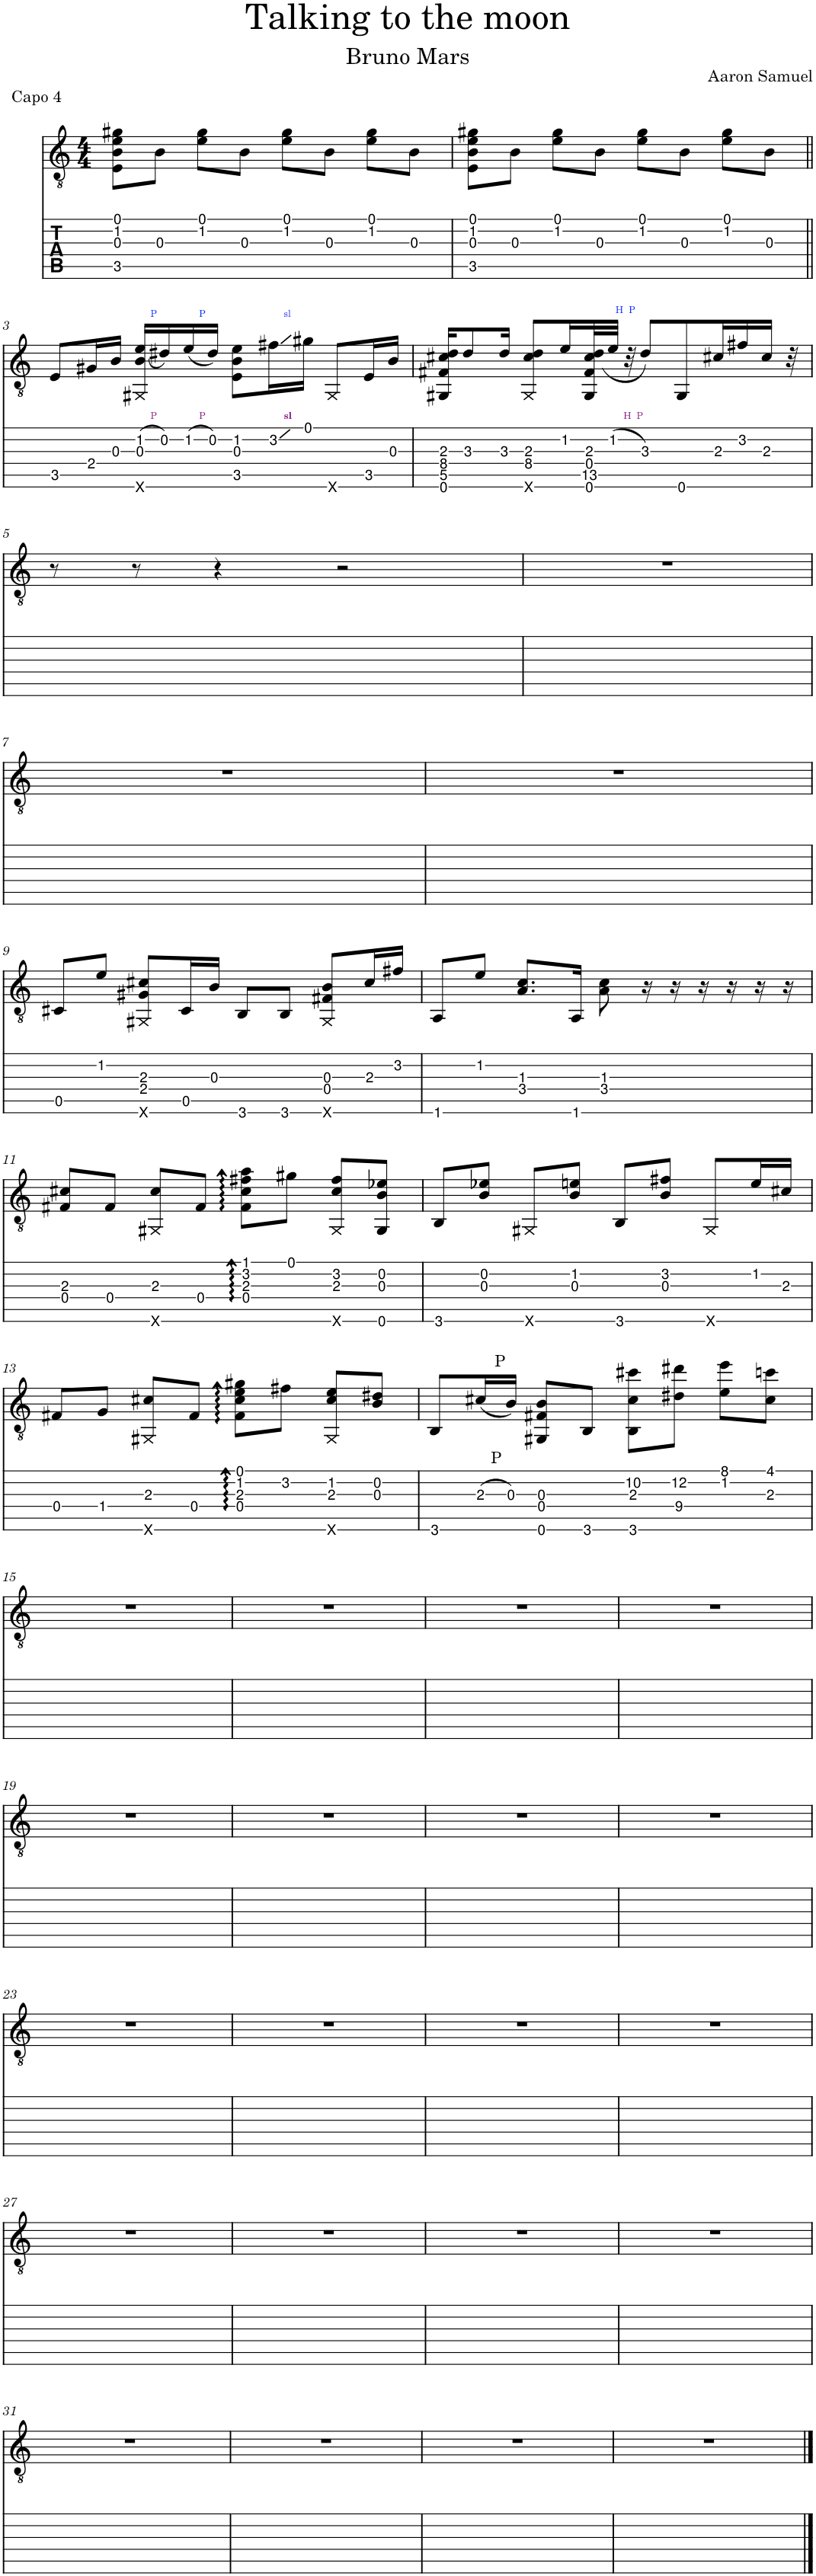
**kern	**kern
*part1	*part1
*staff2	*staff1
*I"Guitar	*
*I'Guit.	*
*stria6	*
*	*clefGv2
*k[]	*k[]
*M4/4	*M4/4
=1	=1
!	!LO:TX:a:t=Capo 4
8E\ 8B\ 8e\ 8g#X\L	8E\ 8B\ 8e\ 8g#X\L
8BJ	8B\J
8e\ 8g#\L	8e\ 8g#\L
8BJ	8B\J
8e\ 8g#\L	8e\ 8g#\L
8BJ	8B\J
8e\ 8g#\L	8e\ 8g#\L
8BJ	8B\J
=2	=2
8E\ 8B\ 8e\ 8g#\L	8E\ 8B\ 8e\ 8g#X\L
8BJ	8B\J
8e\ 8g#\L	8e\ 8g#\L
8BJ	8B\J
8e\ 8g#\L	8e\ 8g#\L
8BJ	8B\J
8e\ 8g#\L	8e\ 8g#\L
8BJ	8B\J
!!LO:LB:g=z
=3||	=3||
8EL	8E/L
16G#L	16G#X/L
16BJJ	16B/JJ
!	!LO:TX:a:color=#0433FF:t=P
!LO:TX:a:color=#942192:t=P	!
16GG#\ 16B\ 16e\LL	(16GG#X/ 16B/ 16e/LL
16d#J	16d#X/)
!	!LO:TX:a:color=#0433FF:t=P
!LO:TX:a:color=#942192:t=P	!
16eL	(16e/
16d#JJ	16d#/JJ)
8E\ 8B\ 8e\L	8E\ 8B\ 8e\L
!	!LO:TX:a:color=#0433FF:t=sl
!LO:TX:a:B:color=#942192:t=sl	!
16f#L	16f#X\L
16g#JJ	16g#X\JJ
8GG#L	8GG#/L
16EL	16E/L
16BJJ	16B/JJ
=4	=4
16GG#\ 16F#\ 16d\ 16c#\KL	16GG#X/ 16F#X/ 16c#X/ 16d/KL
8d	8d/
16dJk	16d/Jk
8GG#\ 8d\ 8c#\L	8GG#/ 8c#/ 8d/L
16eL	16e/L
!	!LO:TX:a:color=#0433FF:t=H  P
32GG#\ 32d\ 32F#\ 32c#\L	32GG#/ 32F#/ 32c#/ 32d/L
!LO:TX:a:color=#942192:t=H  P	!
32eJJJ	(32e/JJJ
32r	32r
8dL	8d/L)
8GG#J	8GG#/
16c#XLL	16c#X/L
16f#	16f#X/
16c#JJ	16c#/JJ
32r	32r
!!LO:LB:g=z
=5	=5
8r	8r
8r	8r
4r	4r
2r	2r
=6	=6
1r	1r
!!LO:LB:g=z
=7	=7
1r	1r
=8	=8
1r	1r
!!LO:LB:g=z
=9	=9
8C#L	8C#X/L
8eJ	8e/J
8GG#\ 8G#\ 8c#\L	8GG#X/ 8G#X/ 8c#X/L
16C#L	16C#/L
16BJJ	16B/JJ
8BBL	8BB/L
8BBJ	8BB/J
8GG#\ 8F#\ 8B\L	8GG#/ 8F#X/ 8B/L
16c#L	16c#/L
16f#JJ	16f#X/JJ
=10	=10
8AAL	8AA/L
8eJ	8e/J
8.A\ 8.c\L	8.A/ 8.c/L
16AAJk	16AA/Jk
8A 8c	8A\ 8c\
16r	16r
16r	16r
16r	16r
16r	16r
16r	16r
16r	16r
!!LO:LB:g=z
=11	=11
8F#\ 8c#\L	8F#X/ 8c#X/L
8F#J	8F#/J
8GG#\ 8c#\L	8GG#X/ 8c#/L
8F#J	8F#/J
8F#::\ 8c#::\ 8f#::\ 8a::\L	8F#\:: 8c#\:: 8f#X\:: 8a\::L
8g#J	8g#X\J
8GG#\ 8c#\ 8f#\L	8GG#/ 8c#/ 8f#/L
8GG#\ 8B\ 8e-\J	8GG#/ 8B/ 8e-X/J
=12	=12
8BBL	8BB/L
8B\ 8e-\J	8B/ 8e-X/J
8GG#L	8GG#X/L
8B\ 8e\J	8B/ 8en/J
8BBL	8BB/L
8B\ 8f#\J	8B/ 8f#X/J
8GG#L	8GG#/L
16eL	16e/L
16c#JJ	16c#X/JJ
!!LO:LB:g=z
=13	=13
8F#L	8F#X/L
8GJ	8G/J
8GG#\ 8c#\L	8GG#X/ 8c#X/L
8F#J	8F#/J
8F#::\ 8c#::\ 8e::\ 8g#::\L	8F#\:: 8c#\:: 8e\:: 8g#X\::L
8f#J	8f#X\J
8GG#\ 8c#\ 8e\L	8GG#/ 8c#/ 8e/L
8B\ 8d#\J	8B/ 8d#X/J
=14	=14
8BBL	8BB/L
!	!LO:TX:a:t=P
!LO:TX:a:t=P	!
16c#L	(16c#X/L
16BJJ	16B/JJ)
8GG#\ 8F#\ 8B\L	8GG#X/ 8F#X/ 8B/L
8BBJ	8BB/J
8BB\ 8c#\ 8cc#\L	8BB\ 8c#\ 8cc#X\L
8d#\ 8dd#\J	8d#X\ 8dd#X\J
8e\ 8ee\L	8e\ 8ee\L
8c#\ 8cc\J	8c#\ 8ccn\J
!!LO:LB:g=z
=15	=15
1r	1r
=16	=16
1r	1r
=17	=17
1r	1r
=18	=18
1r	1r
!!LO:LB:g=z
=19	=19
1r	1r
=20	=20
1r	1r
=21	=21
1r	1r
=22	=22
1r	1r
!!LO:LB:g=z
=23	=23
1r	1r
=24	=24
1r	1r
=25	=25
1r	1r
=26	=26
1r	1r
!!LO:LB:g=z
=27	=27
1r	1r
=28	=28
1r	1r
=29	=29
1r	1r
=30	=30
1r	1r
!!LO:LB:g=z
=31	=31
1r	1r
=32	=32
1r	1r
=33	=33
1r	1r
=34	=34
1r	1r
==	==
*-	*-
